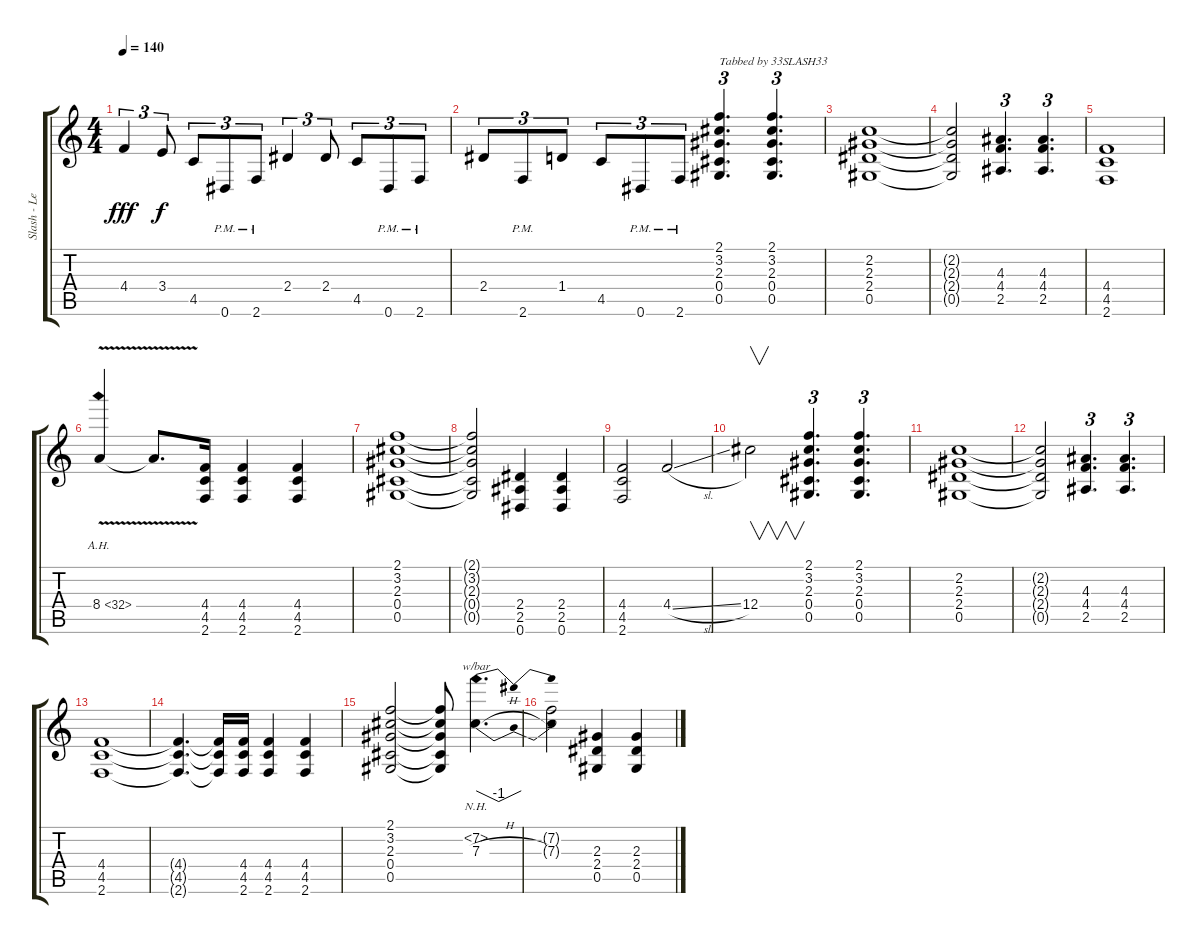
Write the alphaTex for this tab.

\track ("Slash - Lead Guitar" "Slash - Le") {instrument distortionguitar}
\staff {score tabs}
\tuning (Eb4 Bb3 Gb3 Db3 Ab2 Eb2) {hide}
\ts (4 4)
\tempo 140
\clef g2
\ks c
4.4.4{tu (3 2) dy fff} 3.4.8{tu (3 2) dy f} 4.5.8{tu (3 2)} 0.6{pm}.8{tu (3 2)} 2.6{pm}.8{tu (3 2)} 2.4.4{tu (3 2)} 2.4.8{tu (3 2)} 4.5.8{tu (3 2)} 0.6{pm}.8{tu (3 2)} 2.6{pm}.8{tu (3 2)} |
2.4.8{tu (3 2)} 2.6{pm}.8{tu (3 2)} 1.4.8{tu (3 2)} 4.5.8{tu (3 2)} 0.6{pm}.8{tu (3 2)} 2.6{pm}.8{tu (3 2)} (2.1 3.2 2.3 0.4 0.5).4{d tu (3 2) txt "Tabbed by 33SLASH33"} (2.1 3.2 2.3 0.4 0.5).4{d tu (3 2)} |
(2.2 2.3 2.4 0.5).1 |
(2.2{t} 2.3{t} 2.4{t} 0.5{t}).2 (4.3 4.4 2.5).4{d tu (3 2)} (4.3 4.4 2.5).4{d tu (3 2)} |
(4.4 4.5 2.6).1 |
8.4{ah 24 v}.4 8.4{t}.8{d} (4.4 4.5 2.6).16 (4.4 4.5 2.6).4 (4.4 4.5 2.6).4 |
(2.1 3.2 2.3 0.4 0.5).1 |
(2.1{t} 3.2{t} 2.3{t} 0.4{t} 0.5{t}).2 (2.4 2.5 0.6).4 (2.4 2.5 0.6).4 |
(4.4 4.5 2.6).2 4.4{sl}.2 |
12.4.2{v} (2.1 3.2 2.3 0.4 0.5).4{d tu (3 2)} (2.1 3.2 2.3 0.4 0.5).4{d tu (3 2)} |
(2.2 2.3 2.4 0.5).1 |
(2.2{t} 2.3{t} 2.4{t} 0.5{t}).2 (4.3 4.4 2.5).4{d tu (3 2)} (4.3 4.4 2.5).4{d tu (3 2)} |
(4.4 4.5 2.6).1 |
(4.4{t} 4.5{t} 2.6{t}).4{d} (4.4{t} 4.5{t} 2.6{t}).16 (4.4 4.5 2.6).16 (4.4 4.5 2.6).4 (4.4 4.5 2.6).4 |
(2.1 3.2 2.3 0.4 0.5).2 (2.1{t} 3.2{t} 2.3{t} 0.4{t} 0.5{t}).8 (7.2{nh} 7.3{h}).4{d tbe (dip default 0 0 30 -4 60 0)} |
(7.2{t} 7.3{t}).2 (2.3 2.4 0.5).4 (2.3 2.4 0.5).4
